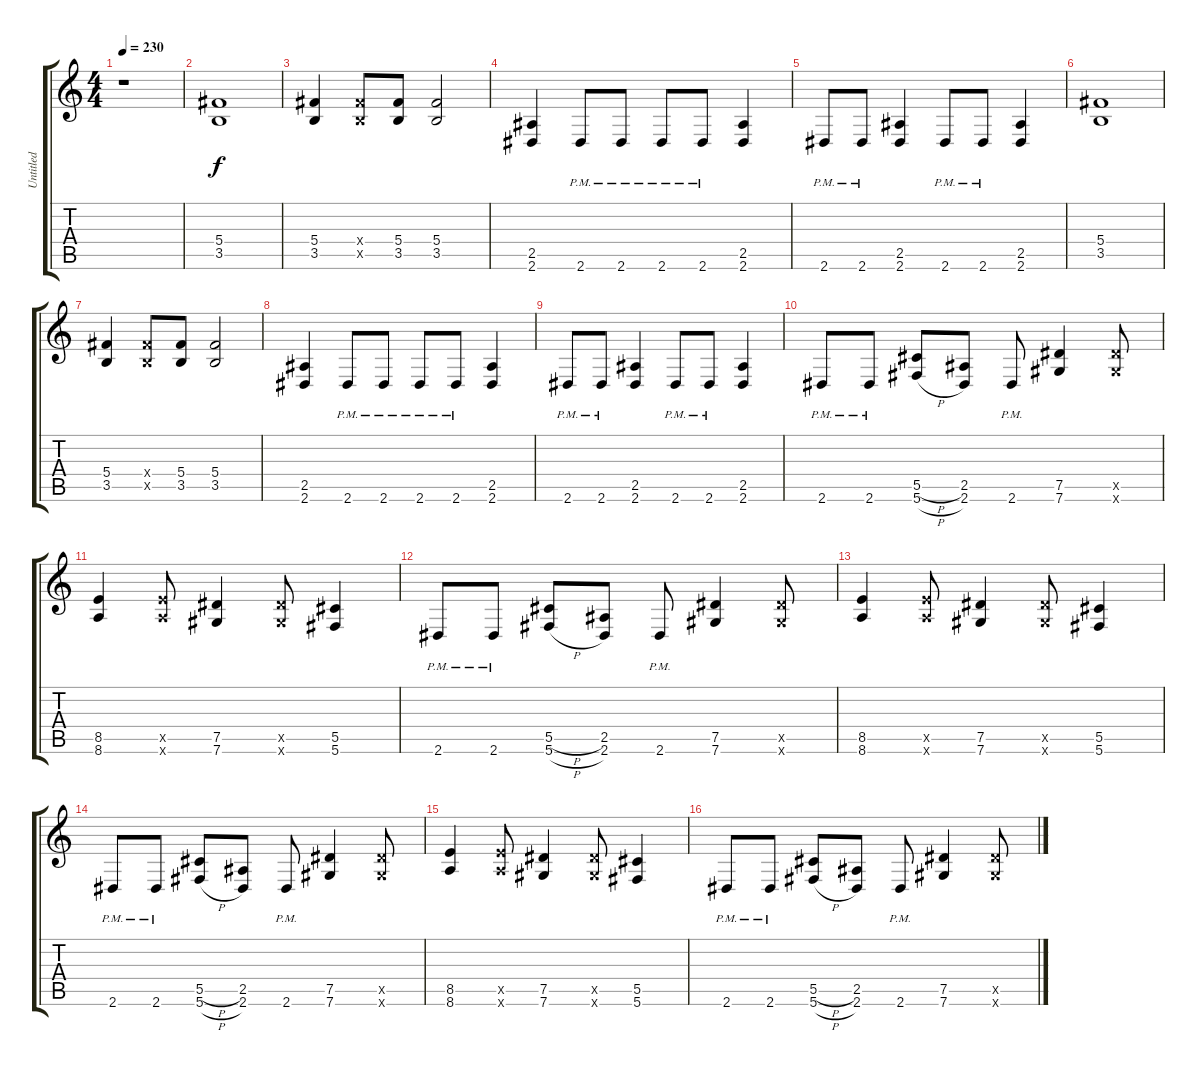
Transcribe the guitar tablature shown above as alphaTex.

\track ("Untitled" "Untitled") {instrument distortionguitar}
\staff {score tabs}
\tuning (Eb4 Bb3 Gb3 Db3 Ab2 Db2) {hide}
\ts (4 4)
\tempo 230
\clef g2
\ks c
r.1{dy f} |
(5.4 3.5).1 |
(5.4 3.5).4 (5.4{x} 3.5{x}).8 (5.4 3.5).8 (5.4 3.5).2 |
(2.5 2.6).4 2.6{pm}.8 2.6{pm}.8 2.6{pm}.8 2.6{pm}.8 (2.5 2.6).4 |
2.6{pm}.8 2.6{pm}.8 (2.5 2.6).4 2.6{pm}.8 2.6{pm}.8 (2.5 2.6).4 |
(5.4 3.5).1 |
(5.4 3.5).4 (5.4{x} 3.5{x}).8 (5.4 3.5).8 (5.4 3.5).2 |
(2.5 2.6).4 2.6{pm}.8 2.6{pm}.8 2.6{pm}.8 2.6{pm}.8 (2.5 2.6).4 |
2.6{pm}.8 2.6{pm}.8 (2.5 2.6).4 2.6{pm}.8 2.6{pm}.8 (2.5 2.6).4 |
2.6{pm}.8 2.6{pm}.8 (5.5{h} 5.6{h}).8 (2.5 2.6).8 2.6{pm}.8 (7.5 7.6).4 (7.5{x} 7.6{x}).8 |
(8.5 8.6).4 (8.5{x} 8.6{x}).8 (7.5 7.6).4 (7.5{x} 7.6{x}).8 (5.5 5.6).4 |
2.6{pm}.8 2.6{pm}.8 (5.5{h} 5.6{h}).8 (2.5 2.6).8 2.6{pm}.8 (7.5 7.6).4 (7.5{x} 7.6{x}).8 |
(8.5 8.6).4 (8.5{x} 8.6{x}).8 (7.5 7.6).4 (7.5{x} 7.6{x}).8 (5.5 5.6).4 |
2.6{pm}.8 2.6{pm}.8 (5.5{h} 5.6{h}).8 (2.5 2.6).8 2.6{pm}.8 (7.5 7.6).4 (7.5{x} 7.6{x}).8 |
(8.5 8.6).4 (8.5{x} 8.6{x}).8 (7.5 7.6).4 (7.5{x} 7.6{x}).8 (5.5 5.6).4 |
2.6{pm}.8 2.6{pm}.8 (5.5{h} 5.6{h}).8 (2.5 2.6).8 2.6{pm}.8 (7.5 7.6).4 (7.5{x} 7.6{x}).8
